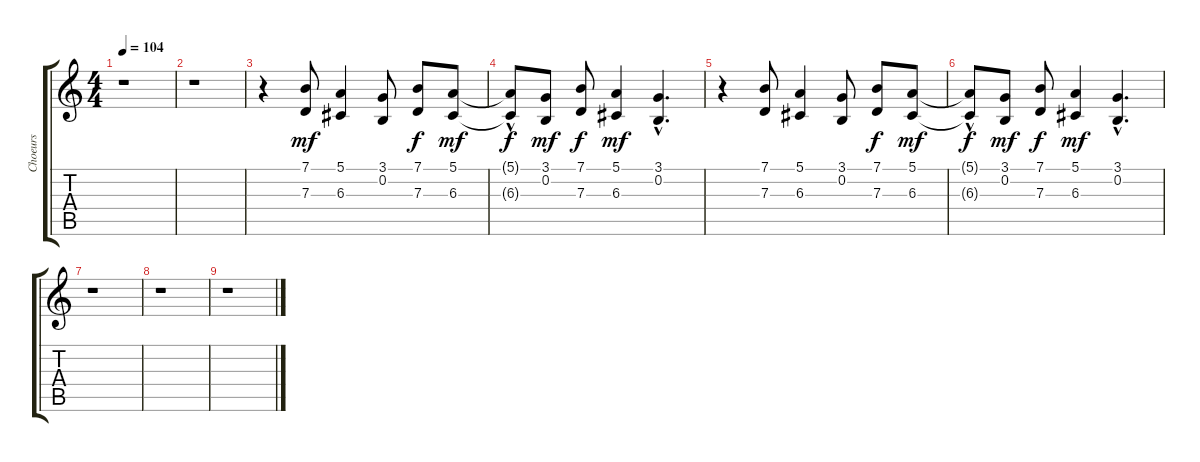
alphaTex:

\track ("Choeurs" "Choeurs") {instrument voiceoohs}
\staff {score tabs}
\tuning (E4 B3 G3 D3 A2 E2) {hide}
\ts (4 4)
\tempo 104
\clef g2
\ks c
r.1{dy mf} |
r.1 |
r.4 (7.1 7.3).8 (5.1 6.3).4 (3.1 0.2).8 (7.1 7.3).8{dy f} (5.1 6.3).8{dy mf} |
(5.1{hac t} 6.3{t}).8{dy f} (3.1 0.2).8{dy mf} (7.1 7.3).8{dy f} (5.1 6.3).4{dy mf} (3.1{hac} 0.2{hac}).4{d} |
r.4 (7.1 7.3).8 (5.1 6.3).4 (3.1 0.2).8 (7.1 7.3).8{dy f} (5.1 6.3).8{dy mf} |
(5.1{hac t} 6.3{t}).8{dy f} (3.1 0.2).8{dy mf} (7.1 7.3).8{dy f} (5.1 6.3).4{dy mf} (3.1{hac} 0.2{hac}).4{d} |
r.1 |
r.1 |
r.1
